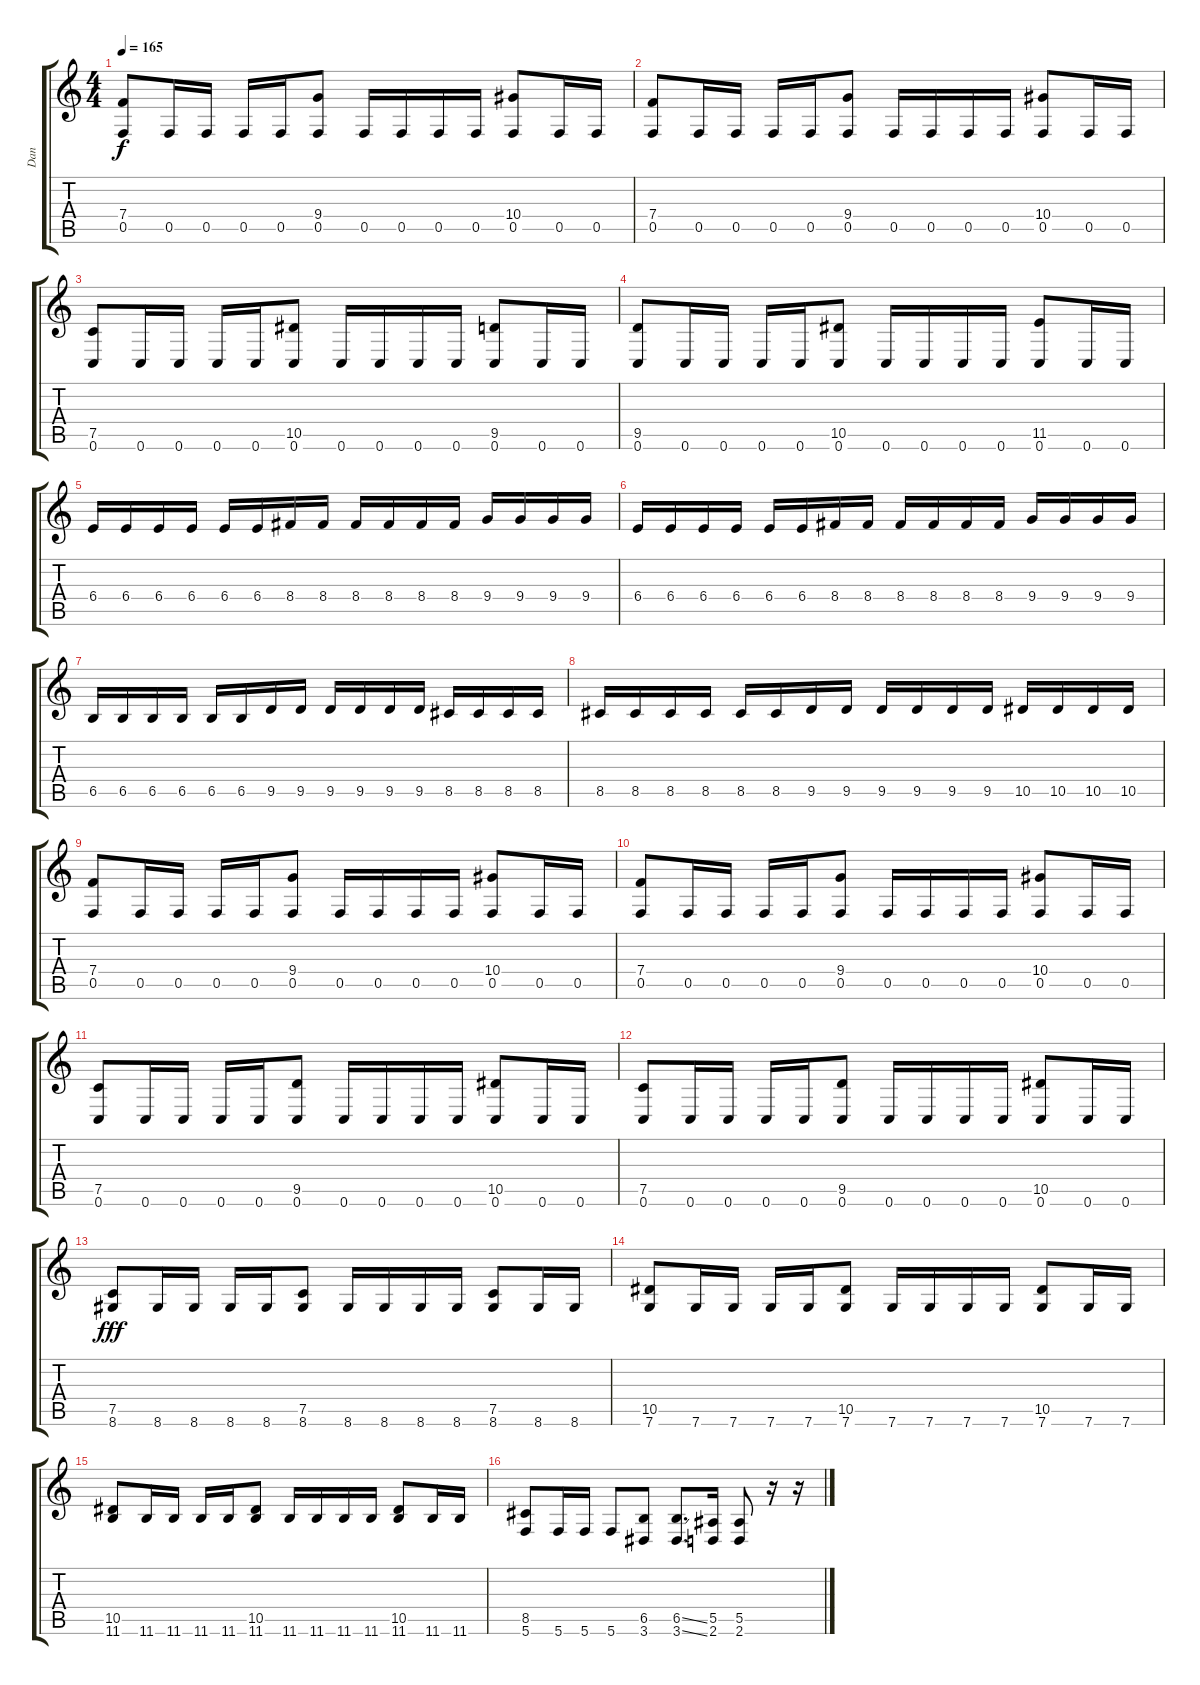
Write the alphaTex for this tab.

\track ("Dan" "Dan") {instrument distortionguitar}
\staff {score tabs}
\tuning (C4 G3 Eb3 Bb2 F2 C2) {hide}
\ts (4 4)
\tempo 165
\clef g2
\ks c
(7.4 0.5).8{dy f} 0.5.16 0.5.16 0.5.16 0.5.16 (9.4 0.5).8 0.5.16 0.5.16 0.5.16 0.5.16 (10.4 0.5).8 0.5.16 0.5.16 |
(7.4 0.5).8 0.5.16 0.5.16 0.5.16 0.5.16 (9.4 0.5).8 0.5.16 0.5.16 0.5.16 0.5.16 (10.4 0.5).8 0.5.16 0.5.16 |
(7.5 0.6).8 0.6.16 0.6.16 0.6.16 0.6.16 (10.5 0.6).8 0.6.16 0.6.16 0.6.16 0.6.16 (9.5 0.6).8 0.6.16 0.6.16 |
(9.5 0.6).8 0.6.16 0.6.16 0.6.16 0.6.16 (10.5 0.6).8 0.6.16 0.6.16 0.6.16 0.6.16 (11.5 0.6).8 0.6.16 0.6.16 |
6.4.16 6.4.16 6.4.16 6.4.16 6.4.16 6.4.16 8.4.16 8.4.16 8.4.16 8.4.16 8.4.16 8.4.16 9.4.16 9.4.16 9.4.16 9.4.16 |
6.4.16 6.4.16 6.4.16 6.4.16 6.4.16 6.4.16 8.4.16 8.4.16 8.4.16 8.4.16 8.4.16 8.4.16 9.4.16 9.4.16 9.4.16 9.4.16 |
6.5.16 6.5.16 6.5.16 6.5.16 6.5.16 6.5.16 9.5.16 9.5.16 9.5.16 9.5.16 9.5.16 9.5.16 8.5.16 8.5.16 8.5.16 8.5.16 |
8.5.16 8.5.16 8.5.16 8.5.16 8.5.16 8.5.16 9.5.16 9.5.16 9.5.16 9.5.16 9.5.16 9.5.16 10.5.16 10.5.16 10.5.16 10.5.16 |
(7.4 0.5).8 0.5.16 0.5.16 0.5.16 0.5.16 (9.4 0.5).8 0.5.16 0.5.16 0.5.16 0.5.16 (10.4 0.5).8 0.5.16 0.5.16 |
(7.4 0.5).8 0.5.16 0.5.16 0.5.16 0.5.16 (9.4 0.5).8 0.5.16 0.5.16 0.5.16 0.5.16 (10.4 0.5).8 0.5.16 0.5.16 |
(7.5 0.6).8 0.6.16 0.6.16 0.6.16 0.6.16 (9.5 0.6).8 0.6.16 0.6.16 0.6.16 0.6.16 (10.5 0.6).8 0.6.16 0.6.16 |
(7.5 0.6).8 0.6.16 0.6.16 0.6.16 0.6.16 (9.5 0.6).8 0.6.16 0.6.16 0.6.16 0.6.16 (10.5 0.6).8 0.6.16 0.6.16 |
(7.5 8.6).8{dy fff} 8.6.16 8.6.16 8.6.16 8.6.16 (7.5 8.6).8 8.6.16 8.6.16 8.6.16 8.6.16 (7.5 8.6).8 8.6.16 8.6.16 |
(10.5 7.6).8 7.6.16 7.6.16 7.6.16 7.6.16 (10.5 7.6).8 7.6.16 7.6.16 7.6.16 7.6.16 (10.5 7.6).8 7.6.16 7.6.16 |
(10.5 11.6).8 11.6.16 11.6.16 11.6.16 11.6.16 (10.5 11.6).8 11.6.16 11.6.16 11.6.16 11.6.16 (10.5 11.6).8 11.6.16 11.6.16 |
(8.5 5.6).8 5.6.16 5.6.16 5.6.8 (6.5 3.6).8 (6.5{ss} 3.6{ss}).8{d} (5.5 2.6).16 (5.5 2.6).8 r.16 r.16
